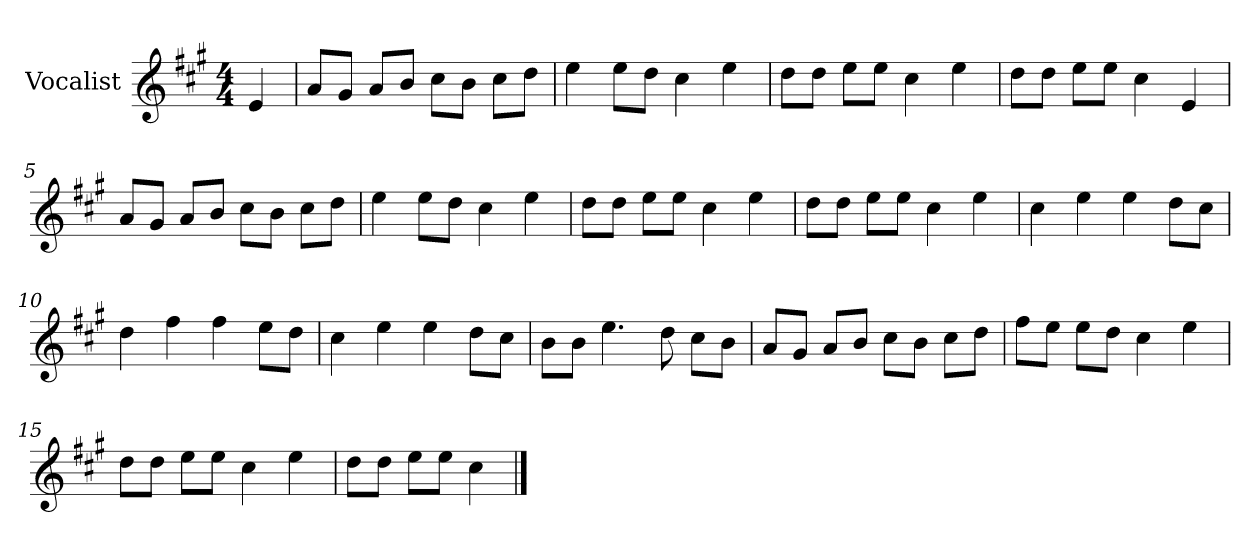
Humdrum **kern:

**kern
*part1
*staff1
*I"Vocalist
*k[f#c#g#]
*A:
*M4/4
=
4e
=1
8aL
8g#J
8aL
8bJ
8cc#L
8bJ
8cc#L
8ddJ
=2
4ee
8eeL
8ddJ
4cc#
4ee
=3
8ddL
8ddJ
8eeL
8eeJ
4cc#
4ee
=4
8ddL
8ddJ
8eeL
8eeJ
4cc#
4e
=5
8aL
8g#J
8aL
8bJ
8cc#L
8bJ
8cc#L
8ddJ
=6
4ee
8eeL
8ddJ
4cc#
4ee
=7
8ddL
8ddJ
8eeL
8eeJ
4cc#
4ee
=8
8ddL
8ddJ
8eeL
8eeJ
4cc#
4ee
=9
4cc#
4ee
4ee
8ddL
8cc#J
=10
4dd
4ff#
4ff#
8eeL
8ddJ
=11
4cc#
4ee
4ee
8ddL
8cc#J
=12
8bL
8bJ
4.ee
8dd
8cc#L
8bJ
=13
8aL
8g#J
8aL
8bJ
8cc#L
8bJ
8cc#L
8ddJ
=14
8ff#L
8eeJ
8eeL
8ddJ
4cc#
4ee
=15
8ddL
8ddJ
8eeL
8eeJ
4cc#
4ee
=16
8ddL
8ddJ
8eeL
8eeJ
4cc#
==
*-
